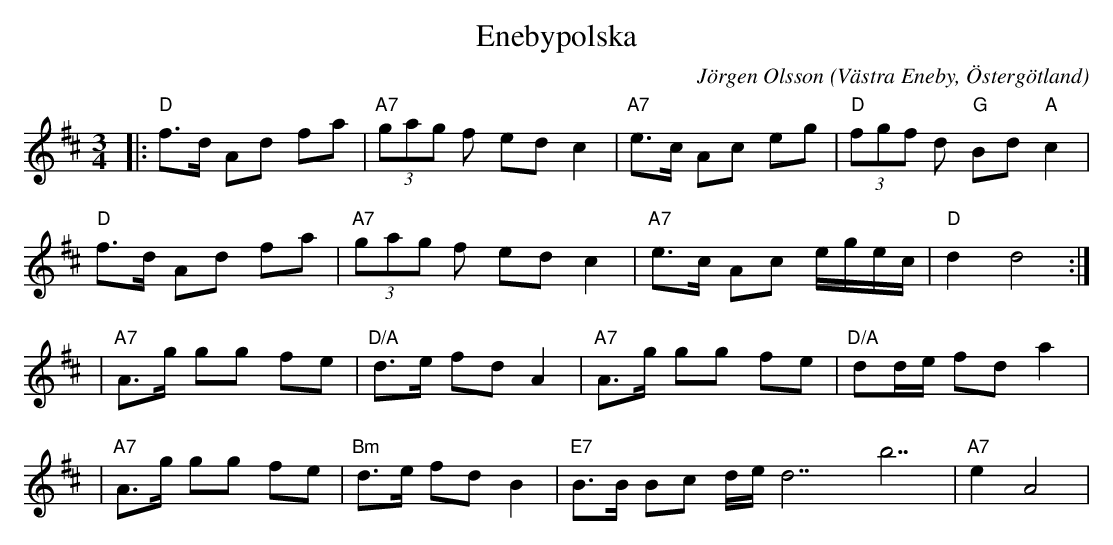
X:1
T:Enebypolska
C:Jörgen Olsson
O:Västra Eneby, Östergötland
M:3/4
L:1/8
K:D
|: "D"f>d Ad fa | "A7"(3gag f ed c2 | "A7"e>c Ac eg | "D"(3fgf d "G"Bd "A"c2 |
   "D"f>d Ad fa | "A7"(3gag f ed c2 | "A7"e>c Ac e/g/e/c/ | "D"d2 d4:|
| "A7"A>g gg fe | "D/A"d>e fd A2 | "A7"A>g gg fe | "D/A" dd/e/ fd a2 |
| "A7"A>g gg fe | "Bm"d>e fd B2 | "E7"B>B Bc d/e/d7b7 | "A7" e2 A4 |
